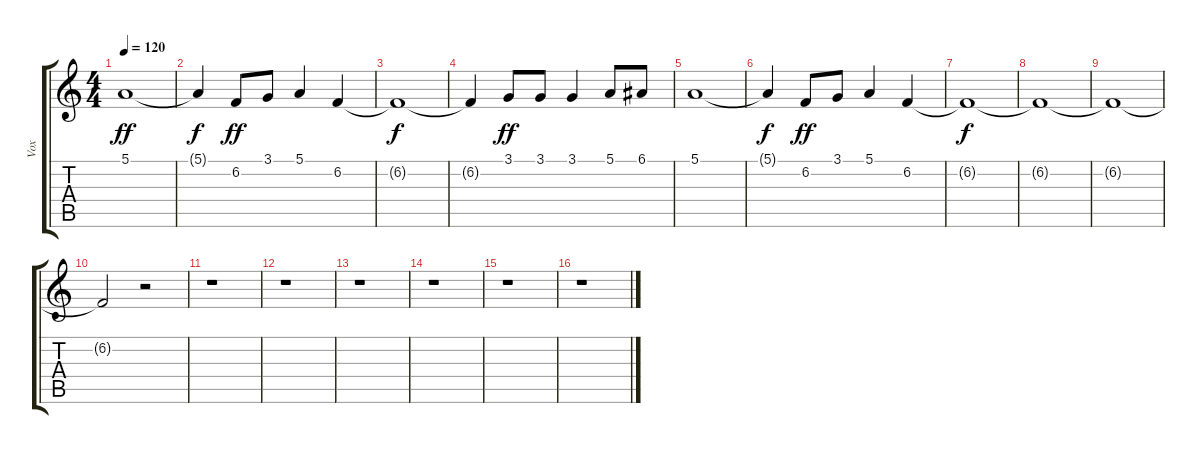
\track ("Vox" "Vox") {solo instrument vibraphone}
\staff {score tabs}
\tuning (E4 B3 G3 D3 A2 E2) {hide}
\ts (4 4)
\tempo 120
\clef g2
\ks c
5.1.1{dy ff} |
5.1{t}.4{dy f} 6.2.8{dy ff} 3.1.8 5.1.4 6.2.4 |
6.2{t}.1{dy f} |
6.2{t}.4 3.1.8{dy ff} 3.1.8 3.1.4 5.1.8 6.1.8 |
5.1.1 |
5.1{t}.4{dy f} 6.2.8{dy ff} 3.1.8 5.1.4 6.2.4 |
6.2{t}.1{dy f} |
6.2{t}.1 |
6.2{t}.1 |
6.2{t}.2 r.2 |
r.1 |
r.1 |
r.1 |
r.1 |
r.1 |
r.1
